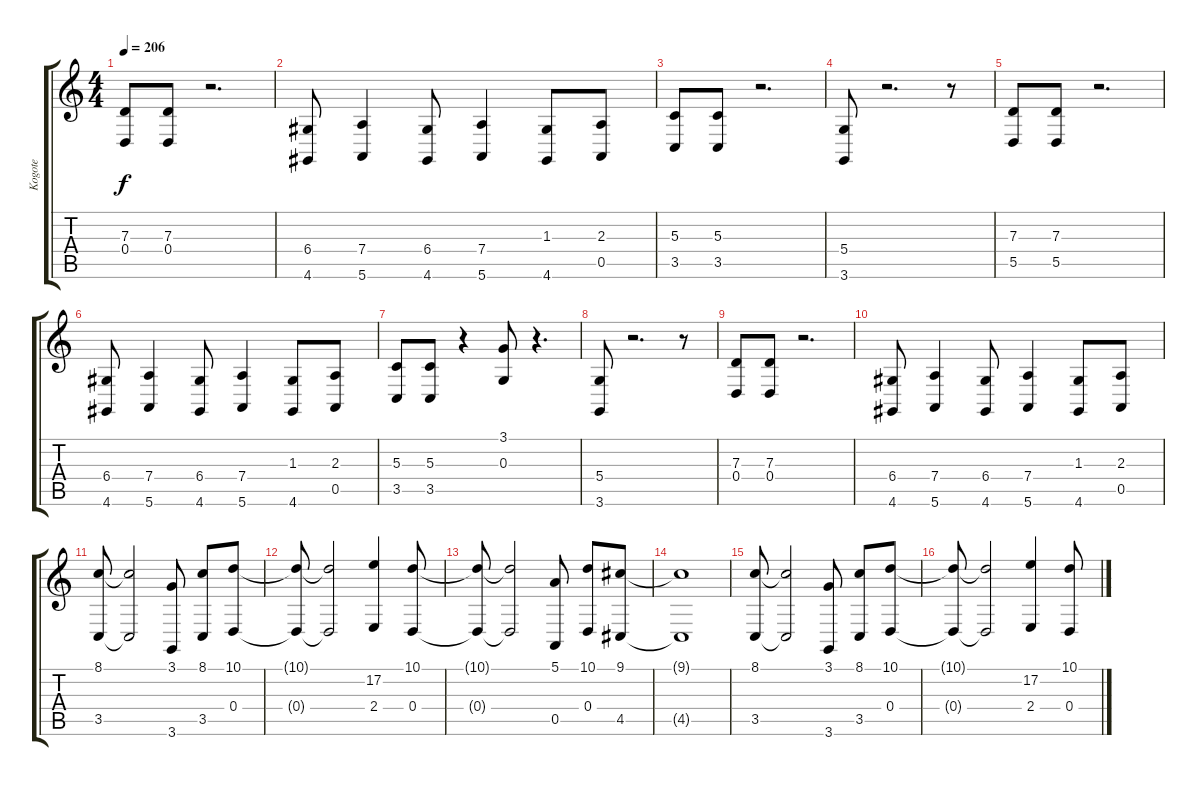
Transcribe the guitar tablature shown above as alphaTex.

\track ("Kogote" "Kogote") {instrument brasssection}
\staff {score tabs}
\tuning (E4 B3 G3 D3 A2 E2) {hide}
\ts (4 4)
\tempo 206
\clef g2
\ks c
(7.3 0.4).8{dy f} (7.3 0.4).8 r.2{d} |
(6.4 4.6).8 (7.4 5.6).4 (6.4 4.6).8 (7.4 5.6).4 (1.3 4.6).8 (2.3 0.5).8 |
(5.3 3.5).8 (5.3 3.5).8 r.2{d} |
(5.4 3.6).8 r.2{d} r.8 |
(7.3 5.5).8 (7.3 5.5).8 r.2{d} |
(6.4 4.6).8 (7.4 5.6).4 (6.4 4.6).8 (7.4 5.6).4 (1.3 4.6).8 (2.3 0.5).8 |
(5.3 3.5).8 (5.3 3.5).8 r.4 (3.1 0.3).8 r.4{d} |
(5.4 3.6).8 r.2{d} r.8 |
(7.3 0.4).8 (7.3 0.4).8 r.2{d} |
(6.4 4.6).8 (7.4 5.6).4 (6.4 4.6).8 (7.4 5.6).4 (1.3 4.6).8 (2.3 0.5).8 |
(8.1 3.5).8 (8.1{t} 3.5{t}).2 (3.1 3.6).8 (8.1 3.5).8 (10.1 0.4).8 |
(10.1{t} 0.4{t}).8 (10.1{t} 0.4{t}).2 (17.2 2.4).4 (10.1 0.4).8 |
(10.1{t} 0.4{t}).8 (10.1{t} 0.4{t}).2 (5.1 0.5).8 (10.1 0.4).8 (9.1 4.5).8 |
(9.1{t} 4.5{t}).1 |
(8.1 3.5).8 (8.1{t} 3.5{t}).2 (3.1 3.6).8 (8.1 3.5).8 (10.1 0.4).8 |
(10.1{t} 0.4{t}).8 (10.1{t} 0.4{t}).2 (17.2 2.4).4 (10.1 0.4).8
